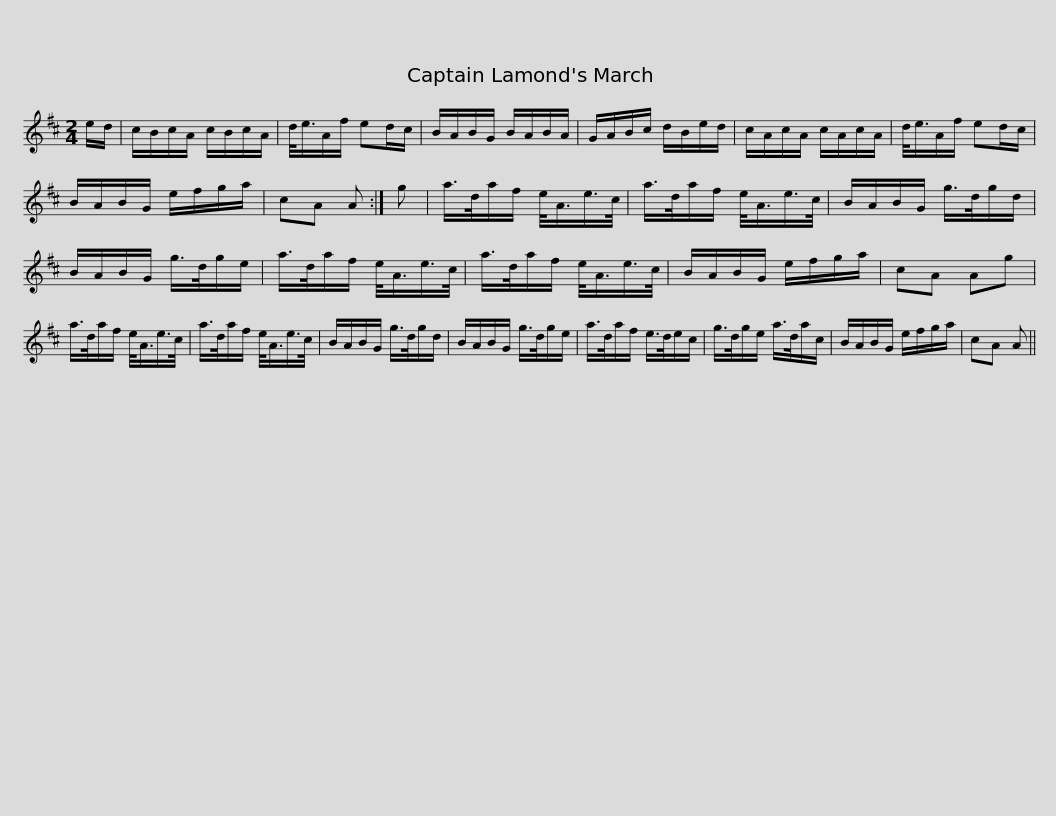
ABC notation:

X:1
L:1/8
M:2/4
I:linebreak $
K:D
V:1 treble
V:1
 e/d/ | c/B/c/A/ c/B/c/A/ | d/<e/A/f/ ed/c/ | B/A/B/G/ B/A/B/A/ | G/A/B/c/ d/B/e/d/ | %5
 c/A/c/A/ c/A/c/A/ |$ d/<e/A/f/ ed/c/ | B/A/B/G/ e/f/g/a/ | cA A :| g | %10
 a/>d/a/f/ e/<A/e/>c/ | a/>d/a/f/ e/<A/e/>c/ |$ B/A/B/G/ g/>d/g/d/ | B/A/B/G/ g/>d/g/e/ | a/>d/a/f/ e/<A/e/>c/ | %15
 a/>d/a/f/ e/<A/e/>c/ | B/A/B/G/ e/f/g/a/ | cA Ag |$ a/>d/a/f/ e/<A/e/>c/ | a/>d/a/f/ e/<A/e/>c/ | %20
 B/A/B/G/ g/>d/g/d/ | B/A/B/G/ g/>d/g/e/ | a/>d/a/f/ e/>d/e/c/ |$ g/>d/g/e/ a/>d/a/c/ | B/A/B/G/ e/f/g/a/ | %25
 cA A || %26
